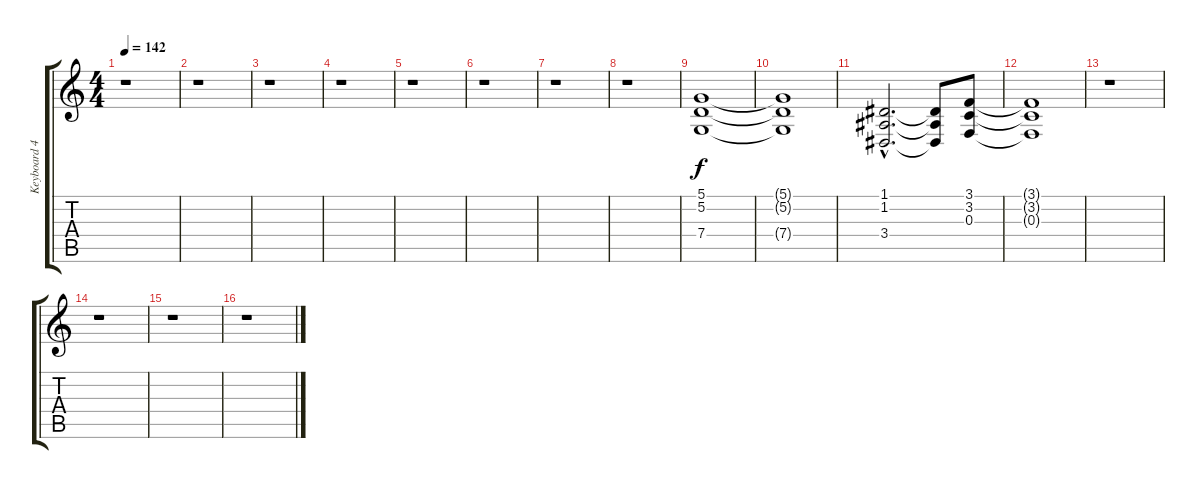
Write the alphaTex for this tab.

\track ("Keyboard 4" "Keyboard 4") {instrument lead2sawtooth}
\staff {score tabs}
\tuning (D4 A3 F3 C3 G2 D2) {hide}
\ts (4 4)
\tempo 142
\clef g2
\ks c
r.1{dy f} |
r.1 |
r.1 |
r.1 |
r.1 |
r.1 |
r.1 |
r.1 |
(5.1 5.2 7.4).1 |
(5.1{t} 5.2{t} 7.4{t}).1 |
(1.1{hac} 1.2{hac} 3.4{hac}).2{d} (1.1{t} 1.2{t} 3.4{t}).8 (3.1 3.2 0.3).8 |
(3.1{t} 3.2{t} 0.3{t}).1 |
r.1 |
r.1 |
r.1 |
r.1
